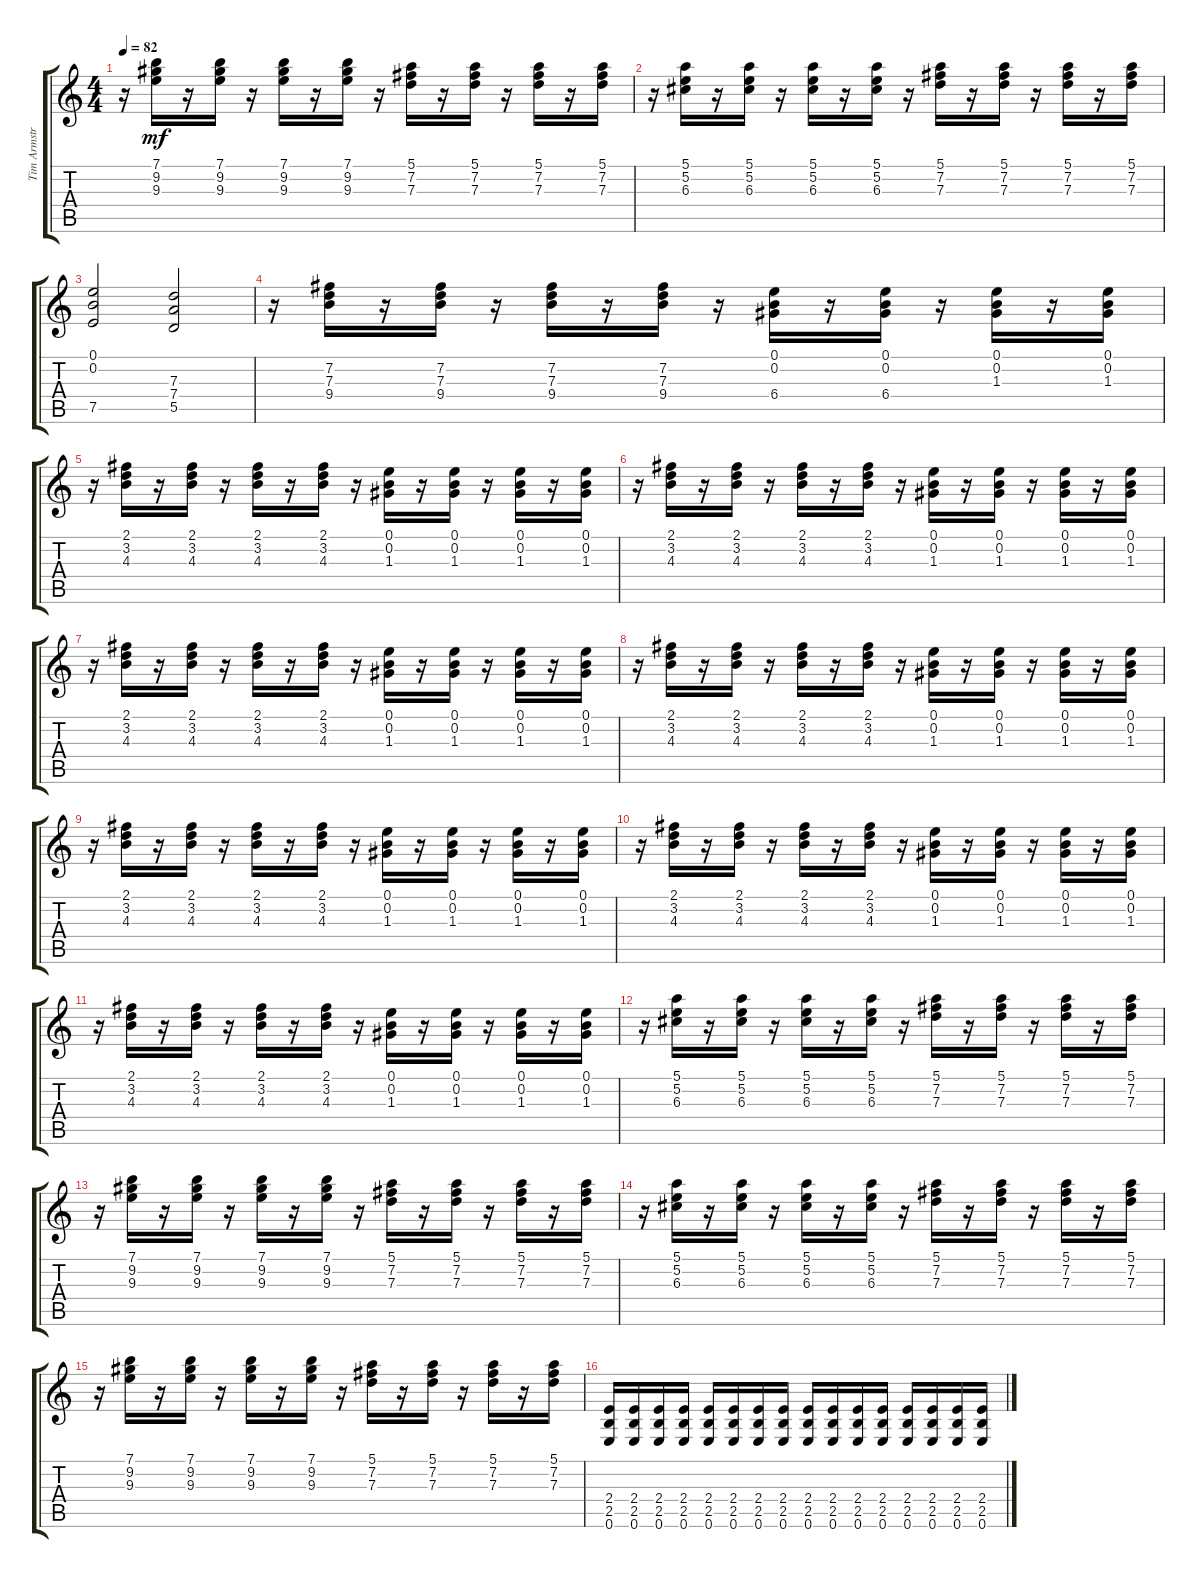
\track ("Tim Armstrong" "Tim Armstr") {instrument electricguitarclean}
\staff {score tabs}
\tuning (E4 B3 G3 D3 A2 E2) {hide}
\ts (4 4)
\tempo 82
\clef g2
\ks c
r.16{dy mf} (7.1 9.2 9.3).16 r.16 (7.1 9.2 9.3).16 r.16 (7.1 9.2 9.3).16 r.16 (7.1 9.2 9.3).16 r.16 (5.1 7.2 7.3).16 r.16 (5.1 7.2 7.3).16 r.16 (5.1 7.2 7.3).16 r.16 (5.1 7.2 7.3).16 |
r.16 (5.1 5.2 6.3).16 r.16 (5.1 5.2 6.3).16 r.16 (5.1 5.2 6.3).16 r.16 (5.1 5.2 6.3).16 r.16 (5.1 7.2 7.3).16 r.16 (5.1 7.2 7.3).16 r.16 (5.1 7.2 7.3).16 r.16 (5.1 7.2 7.3).16 |
(0.1 0.2 7.5).2 (7.3 7.4 5.5).2 |
r.16 (7.2 7.3 9.4).16 r.16 (7.2 7.3 9.4).16 r.16 (7.2 7.3 9.4).16 r.16 (7.2 7.3 9.4).16 r.16 (0.1 0.2 6.4).16 r.16 (0.1 0.2 6.4).16 r.16 (0.1 0.2 1.3).16 r.16 (0.1 0.2 1.3).16 |
r.16 (2.1 3.2 4.3).16 r.16 (2.1 3.2 4.3).16 r.16 (2.1 3.2 4.3).16 r.16 (2.1 3.2 4.3).16 r.16 (0.1 0.2 1.3).16 r.16 (0.1 0.2 1.3).16 r.16 (0.1 0.2 1.3).16 r.16 (0.1 0.2 1.3).16 |
r.16 (2.1 3.2 4.3).16 r.16 (2.1 3.2 4.3).16 r.16 (2.1 3.2 4.3).16 r.16 (2.1 3.2 4.3).16 r.16 (0.1 0.2 1.3).16 r.16 (0.1 0.2 1.3).16 r.16 (0.1 0.2 1.3).16 r.16 (0.1 0.2 1.3).16 |
r.16 (2.1 3.2 4.3).16 r.16 (2.1 3.2 4.3).16 r.16 (2.1 3.2 4.3).16 r.16 (2.1 3.2 4.3).16 r.16 (0.1 0.2 1.3).16 r.16 (0.1 0.2 1.3).16 r.16 (0.1 0.2 1.3).16 r.16 (0.1 0.2 1.3).16 |
r.16 (2.1 3.2 4.3).16 r.16 (2.1 3.2 4.3).16 r.16 (2.1 3.2 4.3).16 r.16 (2.1 3.2 4.3).16 r.16 (0.1 0.2 1.3).16 r.16 (0.1 0.2 1.3).16 r.16 (0.1 0.2 1.3).16 r.16 (0.1 0.2 1.3).16 |
r.16 (2.1 3.2 4.3).16 r.16 (2.1 3.2 4.3).16 r.16 (2.1 3.2 4.3).16 r.16 (2.1 3.2 4.3).16 r.16 (0.1 0.2 1.3).16 r.16 (0.1 0.2 1.3).16 r.16 (0.1 0.2 1.3).16 r.16 (0.1 0.2 1.3).16 |
r.16 (2.1 3.2 4.3).16 r.16 (2.1 3.2 4.3).16 r.16 (2.1 3.2 4.3).16 r.16 (2.1 3.2 4.3).16 r.16 (0.1 0.2 1.3).16 r.16 (0.1 0.2 1.3).16 r.16 (0.1 0.2 1.3).16 r.16 (0.1 0.2 1.3).16 |
r.16 (2.1 3.2 4.3).16 r.16 (2.1 3.2 4.3).16 r.16 (2.1 3.2 4.3).16 r.16 (2.1 3.2 4.3).16 r.16 (0.1 0.2 1.3).16 r.16 (0.1 0.2 1.3).16 r.16 (0.1 0.2 1.3).16 r.16 (0.1 0.2 1.3).16 |
r.16 (5.1 5.2 6.3).16 r.16 (5.1 5.2 6.3).16 r.16 (5.1 5.2 6.3).16 r.16 (5.1 5.2 6.3).16 r.16 (5.1 7.2 7.3).16 r.16 (5.1 7.2 7.3).16 r.16 (5.1 7.2 7.3).16 r.16 (5.1 7.2 7.3).16 |
r.16 (7.1 9.2 9.3).16 r.16 (7.1 9.2 9.3).16 r.16 (7.1 9.2 9.3).16 r.16 (7.1 9.2 9.3).16 r.16 (5.1 7.2 7.3).16 r.16 (5.1 7.2 7.3).16 r.16 (5.1 7.2 7.3).16 r.16 (5.1 7.2 7.3).16 |
r.16 (5.1 5.2 6.3).16 r.16 (5.1 5.2 6.3).16 r.16 (5.1 5.2 6.3).16 r.16 (5.1 5.2 6.3).16 r.16 (5.1 7.2 7.3).16 r.16 (5.1 7.2 7.3).16 r.16 (5.1 7.2 7.3).16 r.16 (5.1 7.2 7.3).16 |
r.16 (7.1 9.2 9.3).16 r.16 (7.1 9.2 9.3).16 r.16 (7.1 9.2 9.3).16 r.16 (7.1 9.2 9.3).16 r.16 (5.1 7.2 7.3).16 r.16 (5.1 7.2 7.3).16 r.16 (5.1 7.2 7.3).16 r.16 (5.1 7.2 7.3).16 |
(2.4 2.5 0.6).16 (2.4 2.5 0.6).16 (2.4 2.5 0.6).16 (2.4 2.5 0.6).16 (2.4 2.5 0.6).16 (2.4 2.5 0.6).16 (2.4 2.5 0.6).16 (2.4 2.5 0.6).16 (2.4 2.5 0.6).16 (2.4 2.5 0.6).16 (2.4 2.5 0.6).16 (2.4 2.5 0.6).16 (2.4 2.5 0.6).16 (2.4 2.5 0.6).16 (2.4 2.5 0.6).16 (2.4 2.5 0.6).16
